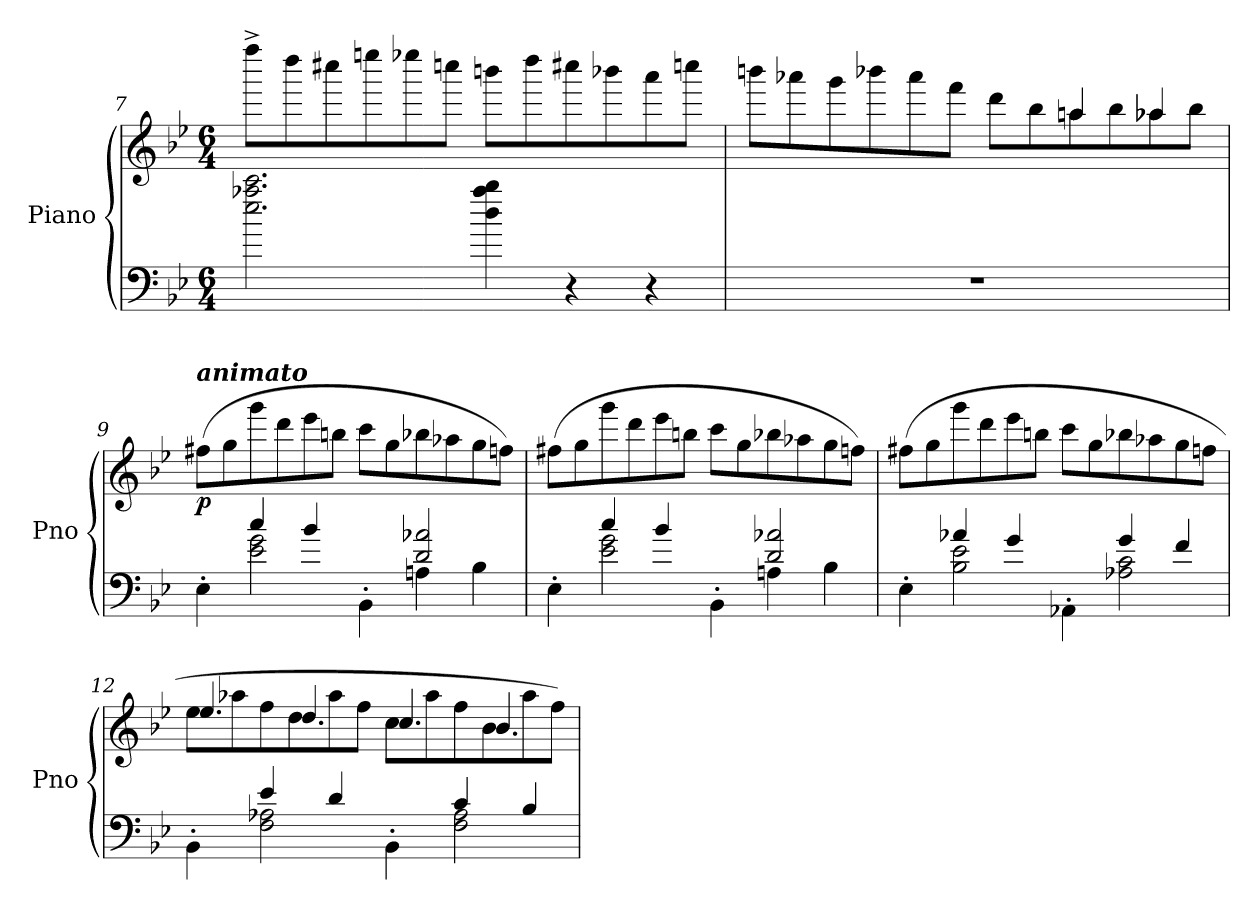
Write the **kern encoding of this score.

**kern	**kern	**dynam
*part1	*part1	*part1
*staff2	*staff1	*staff1/2
*I"Piano	*	*
*I'Pno	*	*
!!LO:LB:g=z
*clefF4	*clefG2	*
*k[b-e-]	*k[b-e-]	*
*M6/4	*M6/4	*
=7	=7	=7
2.ee-\ 2.aa-X\ 2.ccc\	8ffff^\L	.
.	8dddd\	.
.	8cccc#X\	.
.	8eeeen\	.
.	8eeee-X\	.
.	8ccccn\J	.
4dd\ 4aa-\ 4bb-\	8bbbn\L	.
.	8dddd\	.
4r	8cccc#X\	.
.	8bbb-X\	.
4r	8aaa\	.
.	8ccccn\J	.
=8	=8	=8
*	*^	*
1.r	8bbbn\L	1ryy	.
.	8aaa-X\	.	.
.	8ggg\	.	.
.	8bbb-X\	.	.
.	8aaa-\	.	.
.	8fff\J	.	.
.	8ddd\L	.	.
.	8bb-\	.	.
.	8aan\	4aa/	.
.	8bb-\	.	.
.	8aa-X\	4aa-/	.
.	8bb-\J	.	.
*	*v	*v	*
!!LO:PB:g=z
=9	=9	=9
*^	*	*
!	!	!LO:TX:a:Bi:t=animato	!
!	!	!	!LO:DY:b
4E-'\	4ryy	(>8ff#X\L	p
.	.	8gg\	.
4cc/	2e-\ 2g\	8ggg\	.
.	.	8ddd\	.
4b-/	.	8eee-\	.
.	.	8bbn\J	.
4BB-'\	4ryy	8ccc\L	.
.	.	8gg\	.
2d/ 2a-X/	4An\	8bb-X\	.
.	.	8aa-X\	.
.	4B-\	8gg\	.
.	.	8ffn\J)	.
=10	=10	=10	=10
4E-'\	4ryy	(>8ff#X\L	.
.	.	8gg\	.
4cc/	2e-\ 2g\	8ggg\	.
.	.	8ddd\	.
4b-/	.	8eee-\	.
.	.	8bbn\J	.
4BB-'\	4ryy	8ccc\L	.
.	.	8gg\	.
2d/ 2a-X/	4An\	8bb-X\	.
.	.	8aa-X\	.
.	4B-\	8gg\	.
.	.	8ffn\J)	.
!!LO:LB:g=z
=11	=11	=11	=11
4E-'\	4ryy	(>8ff#X\L	.
.	.	8gg\	.
4a-X/	2B-\ 2e-\	8ggg\	.
.	.	8ddd\	.
4g/	.	8eee-\	.
.	.	8bbn\J	.
4AA-X'\	4ryy	8ccc\L	.
.	.	8gg\	.
4g/	2A-X\ 2c\	8bb-X\	.
.	.	8aa-X\	.
4f/	.	8gg\	.
.	.	8ffn\J	.
=12	=12	=12	=12
*	*	*^	*
4BB-'\	4ryy	8ee-\L	4.ee-/	.
.	.	8aa-X\	.	.
4e-/	2F\ 2A-X\	8ff\	.	.
.	.	8dd\	4.dd/	.
4d/	.	8aa-\	.	.
.	.	8ff\J	.	.
4BB-'\	4ryy	8cc\L	4.cc/	.
.	.	8aa-\	.	.
4c/	2F\ 2A-\	8ff\	.	.
.	.	8b-\	4.b-/	.
4B-/	.	8aa-\	.	.
.	.	8ff\J)	.	.
*v	*v	*	*	*
*	*v	*v	*
=	=	=
*-	*-	*-
